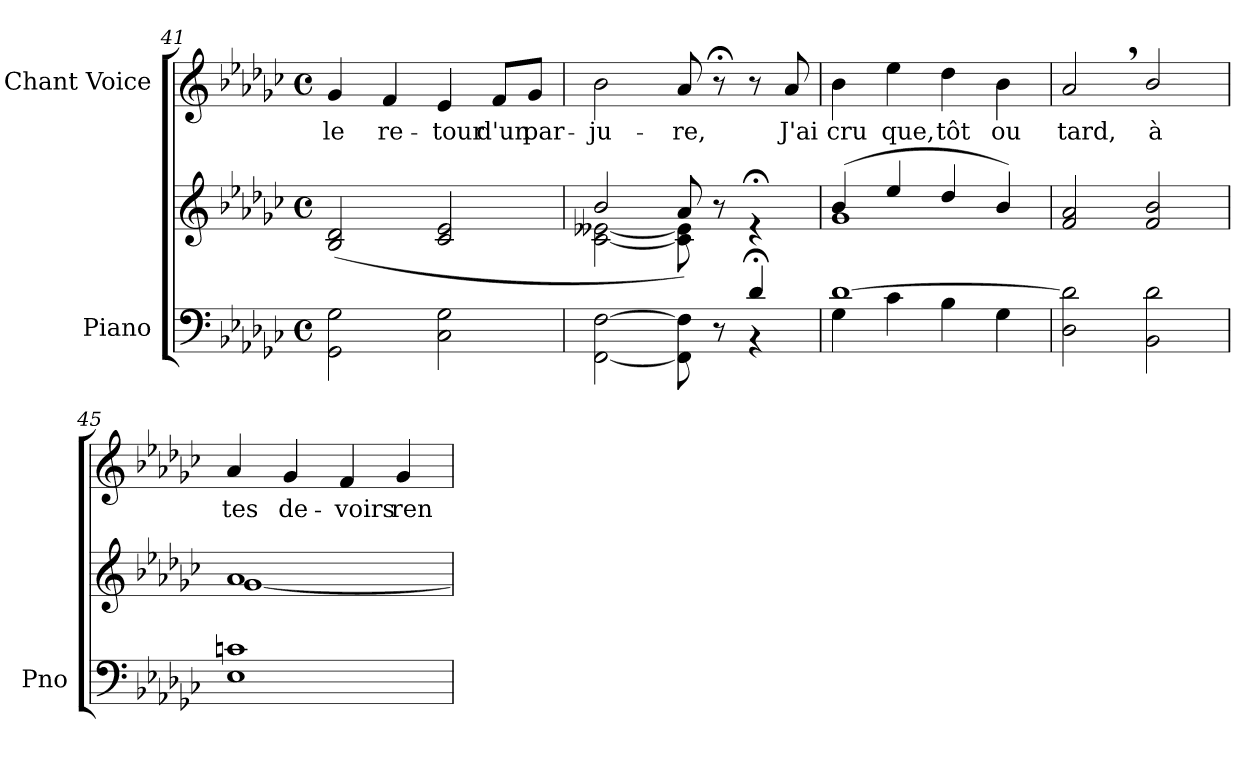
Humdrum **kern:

**kern	**kern	**kern	**text
*part2	*part2	*part1	*part1
*staff3	*staff2	*staff1	*staff1
*I"Piano	*	*I"Chant Voice	*
*I'Pno	*	*	*
*clefF4	*clefG2	*clefG2	*
*k[b-e-a-d-g-c-]	*k[b-e-a-d-g-c-]	*k[b-e-a-d-g-c-]	*
*M4/4	*M4/4	*M4/4	*
*met(c)	*met(c)	*met(c)	*
=41	=41	=41	=41
!	!	!	!LO:LY:b
2GG-\ 2G-\	(>2B-/ 2d-/	4g-/	le
!	!	!	!LO:LY:b
.	.	4f/	re-
!	!	!	!LO:LY:b
2C-\ 2G-\	2c-/ 2e-/	4e-/	-tour
!	!	!	!LO:LY:b
.	.	8f/L	d'un
!	!	!	!LO:LY:b
.	.	8g-/J	par-
=42	=42	=42	=42
*^	*^	*	*
!	!	!	!	!	!LO:LY:b
2.ryy	[2FF\ [2F\	2b-/	[2c-\ [2e--X\	2b-\	-ju-
!	!	!	!	!	!LO:LY:b
.	8FF\] 8F\]	8a-/)	8c-\] 8e--\]	8a-/	-re,
.	8r	8r	4.ryy	8r;<	.
4d-;</	4r	4r;<e	.	8r	.
!	!	!	!	!	!LO:LY:b
.	.	.	.	8a-/	J'ai
=43	=43	=43	=43	=43	=43
!	!	!	!	!	!LO:LY:b
[1d-	4G-\	(>4b-/	1g-	4b-\	cru
!	!	!	!	!	!LO:LY:b
.	4c-\	4ee-/	.	4ee-\	que,
!	!	!	!	!	!LO:LY:b
.	4B-\	4dd-/	.	4dd-\	tôt
!	!	!	!	!	!LO:LY:b
.	4G-\	4b-/)	.	4b-\	ou
*	*	*v	*v	*	*
!!LO:PB:g=z
=44	=44	=44	=44	=44
!	!	!	!	!LO:LY:b
*v	*v	*	*	*
2D-\ 2d-\]	2f/ 2a-/	2a-,/	tard,
!	!	!	!LO:LY:b
2BB-\ 2d-\	2f/ 2b-/	2b-/	à
=45	=45	=45	=45
*	*^	*	*
!	!	!	!	!LO:LY:b
1E- 1cn	1a-	[1g-	4a-/	tes
!	!	!	!	!LO:LY:b
.	.	.	4g-/	de-
!	!	!	!	!LO:LY:b
.	.	.	4f/	-voirs
!	!	!	!	!LO:LY:b
.	.	.	4g-/	ren-
*	*v	*v	*	*
=	=	=	=
*-	*-	*-	*-
